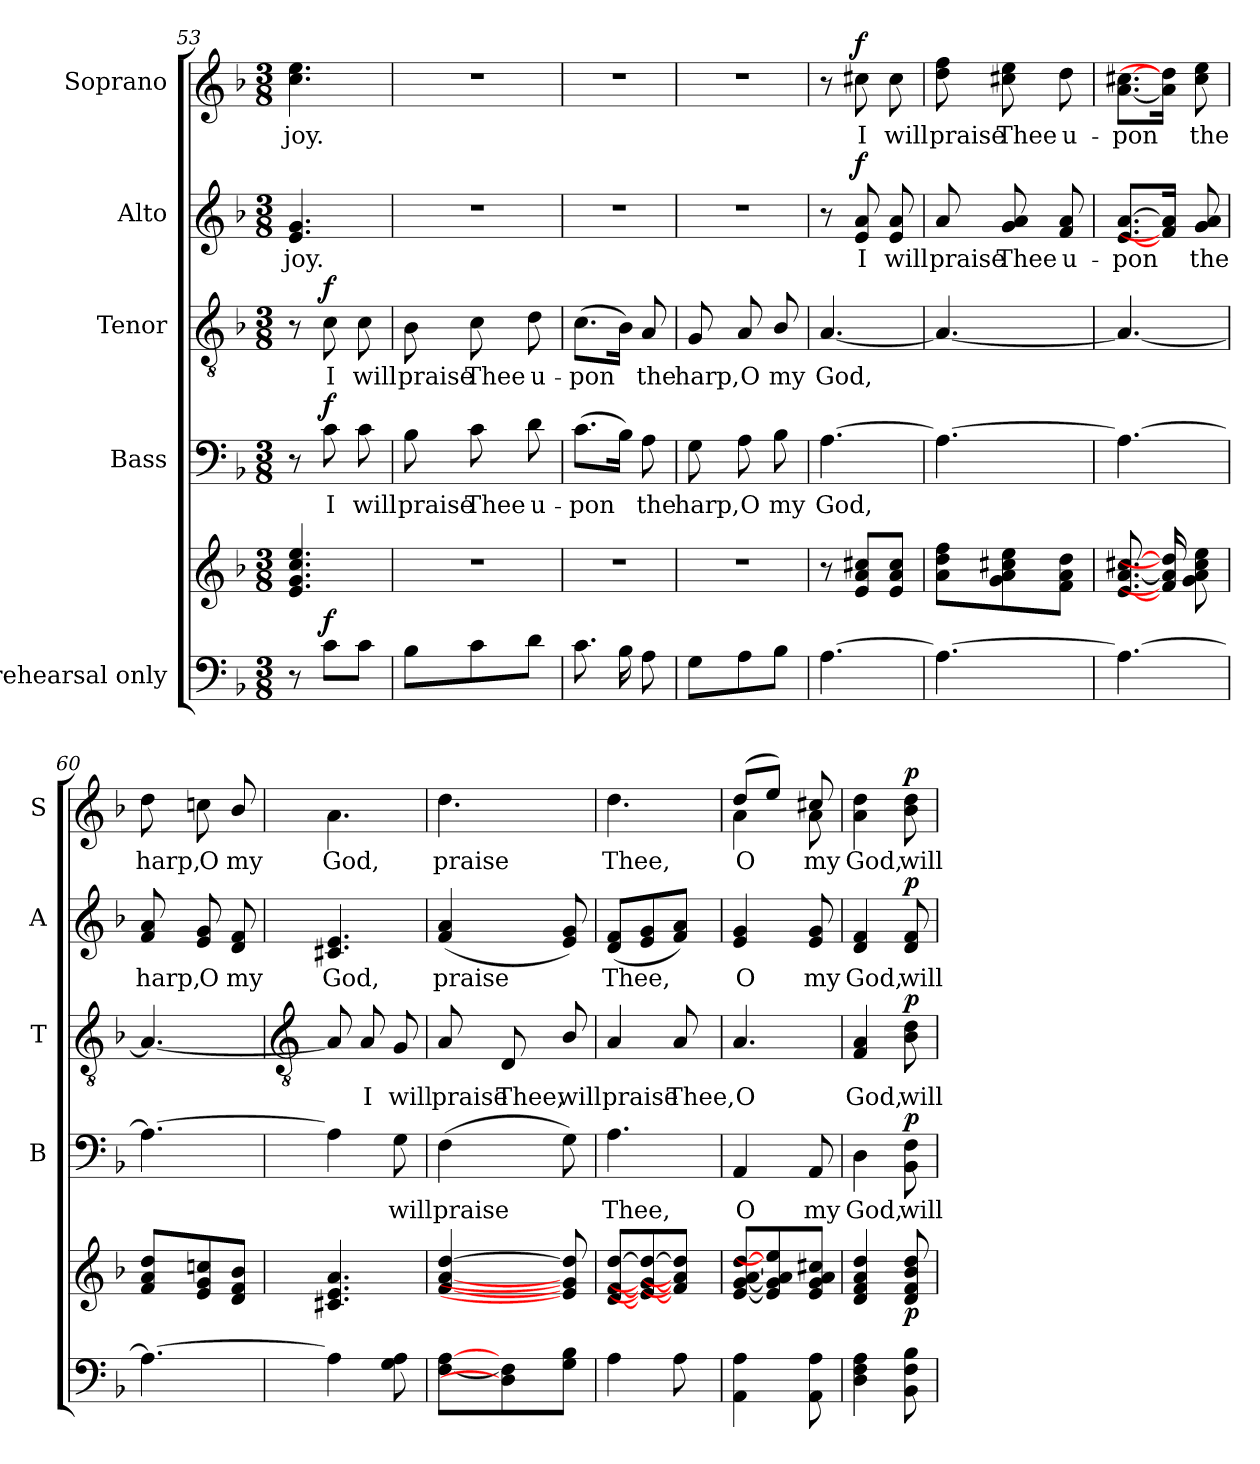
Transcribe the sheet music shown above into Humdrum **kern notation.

**kern	**kern	**dynam	**kern	**text	**dynam	**kern	**text	**dynam	**kern	**text	**dynam	**kern	**text	**dynam
*part5	*part5	*part5	*part4	*part4	*part4	*part3	*part3	*part3	*part2	*part2	*part2	*part1	*part1	*part1
*staff6	*staff5	*staff5/6	*staff4	*staff4	*staff4	*staff3	*staff3	*staff3	*staff2	*staff2	*staff2	*staff1	*staff1	*staff1
*I"rehearsal only	*	*	*I"Bass	*	*	*I"Tenor	*	*	*I"Alto	*	*	*I"Soprano	*	*
*	*	*	*I'B	*	*	*I'T	*	*	*I'A	*	*	*I'S	*	*
!!LO:LB:g=z
*clefF4	*clefG2	*	*clefF4	*	*	*clefGv2	*	*	*clefG2	*	*	*clefG2	*	*
*k[b-]	*k[b-]	*	*k[b-]	*	*	*k[b-]	*	*	*k[b-]	*	*	*k[b-]	*	*
*F:	*F:	*	*F:	*	*	*F:	*	*	*F:	*	*	*F:	*	*
*M3/8	*M3/8	*	*M3/8	*	*	*M3/8	*	*	*M3/8	*	*	*M3/8	*	*
=53	=53	=53	=53	=53	=53	=53	=53	=53	=53	=53	=53	=53	=53	=53
!	!	!	!	!	!	!	!	!	!	!LO:LY:b	!	!	!LO:LY:b	!
8r	4.e 4.g 4.cc 4.ee	.	8r	.	.	8r	.	.	4.e 4.g	joy.	.	4.cc 4.ee	joy.	.
!	!	!LO:DY:a=2	!	!LO:LY:b	!LO:DY:b	!	!LO:LY:b	!LO:DY:b	!	!	!	!	!	!
8cL	.	f	8c	I	f	8c	I	f	.	.	.	.	.	.
!	!	!	!	!LO:LY:b	!	!	!LO:LY:b	!	!	!	!	!	!	!
8cJ	.	.	8c	will	.	8c	will	.	.	.	.	.	.	.
=54	=54	=54	=54	=54	=54	=54	=54	=54	=54	=54	=54	=54	=54	=54
!	!LO:N:vis=1	!	!	!LO:LY:b	!	!	!LO:LY:b	!	!LO:N:vis=1	!	!	!LO:N:vis=1	!	!
8B-L	4.r	.	8B-	praise	.	8B-	praise	.	4.r	.	.	4.r	.	.
!	!	!	!	!LO:LY:b	!	!	!LO:LY:b	!	!	!	!	!	!	!
8c	.	.	8c	Thee	.	8c	Thee	.	.	.	.	.	.	.
!	!	!	!	!LO:LY:b	!	!	!LO:LY:b	!	!	!	!	!	!	!
8dJ	.	.	8d	u-	.	8d	u-	.	.	.	.	.	.	.
=55	=55	=55	=55	=55	=55	=55	=55	=55	=55	=55	=55	=55	=55	=55
!	!LO:N:vis=1	!	!	!LO:LY:b	!	!	!LO:LY:b	!	!LO:N:vis=1	!	!	!LO:N:vis=1	!	!
8.cL	4.r	.	(>8.cL	-pon	.	(>8.cL	-pon	.	4.r	.	.	4.r	.	.
16B-L	.	.	16B-J)	.	.	16B-J)	.	.	.	.	.	.	.	.
!	!	!	!	!LO:LY:b	!	!	!LO:LY:b	!	!	!	!	!	!	!
8AJ	.	.	8A	the	.	8A	the	.	.	.	.	.	.	.
=56	=56	=56	=56	=56	=56	=56	=56	=56	=56	=56	=56	=56	=56	=56
!	!LO:N:vis=1	!	!	!LO:LY:b	!	!	!LO:LY:b	!	!LO:N:vis=1	!	!	!LO:N:vis=1	!	!
8GL	4.r	.	8G	harp,	.	8G	harp,	.	4.r	.	.	4.r	.	.
!	!	!	!	!LO:LY:b	!	!	!LO:LY:b	!	!	!	!	!	!	!
8A	.	.	8A	O	.	8A	O	.	.	.	.	.	.	.
!	!	!	!	!LO:LY:b	!	!	!LO:LY:b	!	!	!	!	!	!	!
8B-J	.	.	8B-	my	.	8B-/	my	.	.	.	.	.	.	.
=57	=57	=57	=57	=57	=57	=57	=57	=57	=57	=57	=57	=57	=57	=57
!	!	!	!	!LO:LY:b	!	!	!LO:LY:b	!	!	!	!	!	!	!
[4.A	8r	.	[4.A	God,	.	[4.A	God,	.	8r	.	.	8r	.	.
!	!	!	!	!	!	!	!	!	!	!LO:LY:b	!LO:DY:b	!	!LO:LY:b	!LO:DY:b
.	8e 8a 8cc#XL	.	.	.	.	.	.	.	8e 8a	I	f	8cc#X	I	f
!	!	!	!	!	!	!	!	!	!	!LO:LY:b	!	!	!LO:LY:b	!
.	8e 8a 8cc#J	.	.	.	.	.	.	.	8e 8a	will	.	8cc#	will	.
=58	=58	=58	=58	=58	=58	=58	=58	=58	=58	=58	=58	=58	=58	=58
!	!	!	!	!	!	!	!	!	!	!LO:LY:b	!	!	!LO:LY:b	!
4.A_	8a 8dd 8ffL	.	4.A_	.	.	4.A_	.	.	8a	praise	.	8dd 8ff	praise	.
!	!	!	!	!	!	!	!	!	!	!LO:LY:b	!	!	!LO:LY:b	!
.	8g 8a 8cc#X 8ee	.	.	.	.	.	.	.	8g 8a	Thee	.	8cc#X 8ee	Thee	.
!	!	!	!	!	!	!	!	!	!	!LO:LY:b	!	!	!LO:LY:b	!
.	8f 8a 8ddJ	.	.	.	.	.	.	.	8f 8a	u-	.	8dd	u-	.
=59	=59	=59	=59	=59	=59	=59	=59	=59	=59	=59	=59	=59	=59	=59
!	!	!	!	!	!	!	!	!	!	!LO:LY:b	!	!	!LO:LY:b	!
4.A_	[8.e [8.a [8.cc#XL	.	4.A_	.	.	4.A_	.	.	[8.e [8.aL	-pon	.	[8.a [8.cc#XL	-pon	.
.	16f] 16a] 16dd]L	.	.	.	.	.	.	.	16f] 16a]J	.	.	16a] 16dd]J	.	.
!	!	!	!	!	!	!	!	!	!	!LO:LY:b	!	!	!LO:LY:b	!
.	8g 8a 8cc# 8eeJ	.	.	.	.	.	.	.	8g 8a	the	.	8cc# 8ee	the	.
=60	=60	=60	=60	=60	=60	=60	=60	=60	=60	=60	=60	=60	=60	=60
!	!	!	!	!	!	!	!	!	!	!LO:LY:b	!	!	!LO:LY:b	!
4.A_	8f 8a 8ddL	.	4.A_	.	.	4.A_	.	.	8f 8a	harp,	.	8dd	harp,	.
!	!	!	!	!	!	!	!	!	!	!LO:LY:b	!	!	!LO:LY:b	!
.	8e 8g 8ccn	.	.	.	.	.	.	.	8e 8g	O	.	8ccn	O	.
!	!	!	!	!	!	!	!	!	!	!LO:LY:b	!	!	!LO:LY:b	!
.	8d 8f 8b-J	.	.	.	.	.	.	.	8d 8f	my	.	8b-/	my	.
!!LO:LB:g=z
=61	=61	=61	=61	=61	=61	=61	=61	=61	=61	=61	=61	=61	=61	=61
*	*	*	*	*	*	*clefGv2	*	*	*	*	*	*	*	*
!	!	!	!	!	!	!	!	!	!	!LO:LY:b	!	!LO:N:vis=1	!LO:LY:b	!
*	*	*	*	*	*	*	*	*	*	*	*	*^	*	*
4A]	4.c#X 4.e 4.a	.	4A]	.	.	8A]	.	.	4.c#X 4.e	God,	.	4.ryy	4.a	God,	.
!	!	!	!	!	!	!	!LO:LY:b	!	!	!	!	!	!	!	!
.	.	.	.	.	.	8A	I	.	.	.	.	.	.	.	.
!	!	!	!	!LO:LY:b	!	!	!LO:LY:b	!	!	!	!	!	!	!	!
8G 8A	.	.	8G	will	.	8G	will	.	.	.	.	.	.	.	.
=62	=62	=62	=62	=62	=62	=62	=62	=62	=62	=62	=62	=62	=62	=62	=62
!	!	!	!	!LO:LY:b	!	!	!LO:LY:b	!	!	!LO:LY:b	!	!LO:N:vis=1	!	!LO:LY:b	!
[8F [8AL	[4f [4a [4dd	.	(>4F	praise	.	8A	praise	.	(<4f 4a	praise	.	4.ryy	4.dd	praise	.
!	!	!	!	!	!	!	!LO:LY:b	!	!	!	!	!	!	!	!
8D] 8F]	.	.	.	.	.	8D	Thee,	.	.	.	.	.	.	.	.
!	!	!	!	!	!	!	!LO:LY:b	!	!	!	!	!	!	!	!
8G 8B-J	8e] 8g] 8dd]	.	8G)	.	.	8B-/	will	.	8e 8g)	.	.	.	.	.	.
=63	=63	=63	=63	=63	=63	=63	=63	=63	=63	=63	=63	=63	=63	=63	=63
!	!	!	!	!LO:LY:b	!	!	!LO:LY:b	!	!	!LO:LY:b	!	!LO:N:vis=1	!	!LO:LY:b	!
4A	[8d [8f [8ddL	.	4.A	Thee,	.	4A	praise	.	(<8d 8fL	Thee,	.	4.ryy	4.dd	Thee,	.
.	8e_ 8g_ 8dd_	.	.	.	.	.	.	.	8e 8g	.	.	.	.	.	.
!	!	!	!	!	!	!	!LO:LY:b	!	!	!	!	!	!	!	!
8A	8f] 8a] 8dd]J	.	.	.	.	8A	Thee,	.	8f 8aJ)	.	.	.	.	.	.
=64	=64	=64	=64	=64	=64	=64	=64	=64	=64	=64	=64	=64	=64	=64	=64
!	!	!	!	!LO:LY:b	!	!	!LO:LY:b	!	!	!LO:LY:b	!	!	!	!LO:LY:b	!
4AA 4A	[8e [8g [8a [8ddL	.	4AA	O	.	4.A	O	.	4e 4g	O	.	(>8dd/L	4a\	O	.
.	8e] 8g] 8a] 8ee]	.	.	.	.	.	.	.	.	.	.	8ee/J)	.	.	.
!	!	!	!	!LO:LY:b	!	!	!	!	!	!LO:LY:b	!	!	!	!LO:LY:b	!
8AA 8A	8e 8g 8a 8cc#XJ	.	8AA	my	.	.	.	.	8e 8g	my	.	8cc#X/	8a\	my	.
=65	=65	=65	=65	=65	=65	=65	=65	=65	=65	=65	=65	=65	=65	=65	=65
!	!	!	!	!LO:LY:b	!	!	!LO:LY:b	!	!	!LO:LY:b	!	!	!	!LO:LY:b	!
*	*	*	*	*	*	*	*	*	*	*	*	*v	*v	*	*
4D 4F 4A	4d 4f 4a 4dd	.	4D	God,	.	4F 4A	God,	.	4d 4f	God,	.	4a 4dd	God,	.
!	!	!LO:DY:b	!	!LO:LY:b	!LO:DY:b	!	!LO:LY:b	!LO:DY:b	!	!LO:LY:b	!LO:DY:b	!	!LO:LY:b	!LO:DY:b
8BB- 8F 8B-	8d 8f 8b- 8dd	p	8BB- 8F	will	p	8B- 8d	will	p	8d 8f	will	p	8b- 8dd	will	p
=	=	=	=	=	=	=	=	=	=	=	=	=	=	=
*-	*-	*-	*-	*-	*-	*-	*-	*-	*-	*-	*-	*-	*-	*-
